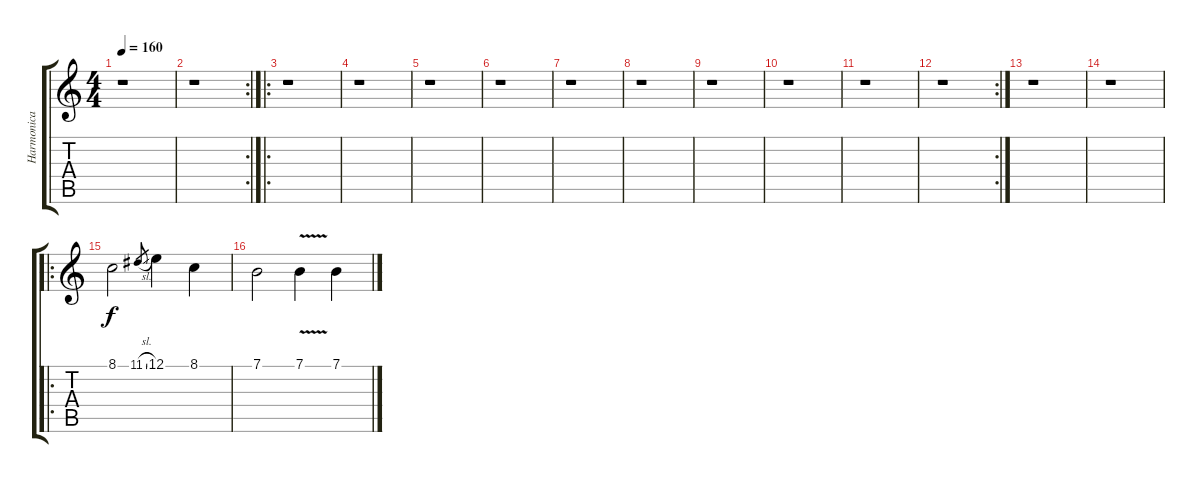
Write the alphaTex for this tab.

\track ("Harmonica" "Harmonica") {instrument harmonica}
\staff {score tabs}
\tuning (E4 B3 G3 D3 A2 E2) {hide}
\ts (4 4)
\tempo 160
\clef g2
\ks c
r.1{dy f} |
\rc 2
r.1 |
\ro
r.1 |
r.1 |
r.1 |
r.1 |
r.1 |
r.1 |
r.1 |
r.1 |
r.1 |
\rc 2
r.1 |
r.1 |
r.1 |
\ro
8.1.2 11.1{sl}.8{gr} 12.1.4 8.1.4 |
7.1.2 7.1{v}.4 7.1.4
